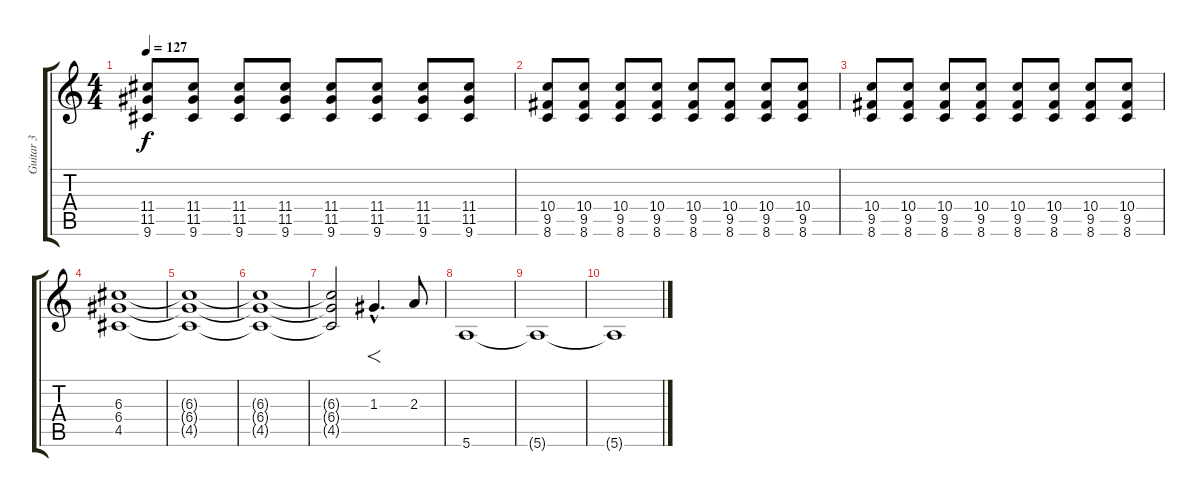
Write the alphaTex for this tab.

\track ("Guitar 3" "Guitar 3") {instrument distortionguitar}
\staff {score tabs}
\tuning (E4 B3 G3 D3 A2 E2) {hide}
\ts (4 4)
\tempo 127
\clef g2
\ks c
(11.4 11.5 9.6).8{dy f} (11.4 11.5 9.6).8 (11.4 11.5 9.6).8 (11.4 11.5 9.6).8 (11.4 11.5 9.6).8 (11.4 11.5 9.6).8 (11.4 11.5 9.6).8 (11.4 11.5 9.6).8 |
(10.4 9.5 8.6).8 (10.4 9.5 8.6).8 (10.4 9.5 8.6).8 (10.4 9.5 8.6).8 (10.4 9.5 8.6).8 (10.4 9.5 8.6).8 (10.4 9.5 8.6).8 (10.4 9.5 8.6).8 |
(10.4 9.5 8.6).8 (10.4 9.5 8.6).8 (10.4 9.5 8.6).8 (10.4 9.5 8.6).8 (10.4 9.5 8.6).8 (10.4 9.5 8.6).8 (10.4 9.5 8.6).8 (10.4 9.5 8.6).8 |
(6.3 6.4 4.5).1{volume 0} |
(6.3{t} 6.4{t} 4.5{t}).1 |
(6.3{t} 6.4{t} 4.5{t}).1 |
(6.3{t} 6.4{t} 4.5{t}).2 1.3{hac}.4{f d volume 11} 2.3.8{volume 11} |
5.6.1{volume 0} |
5.6{t}.1 |
5.6{t}.1
